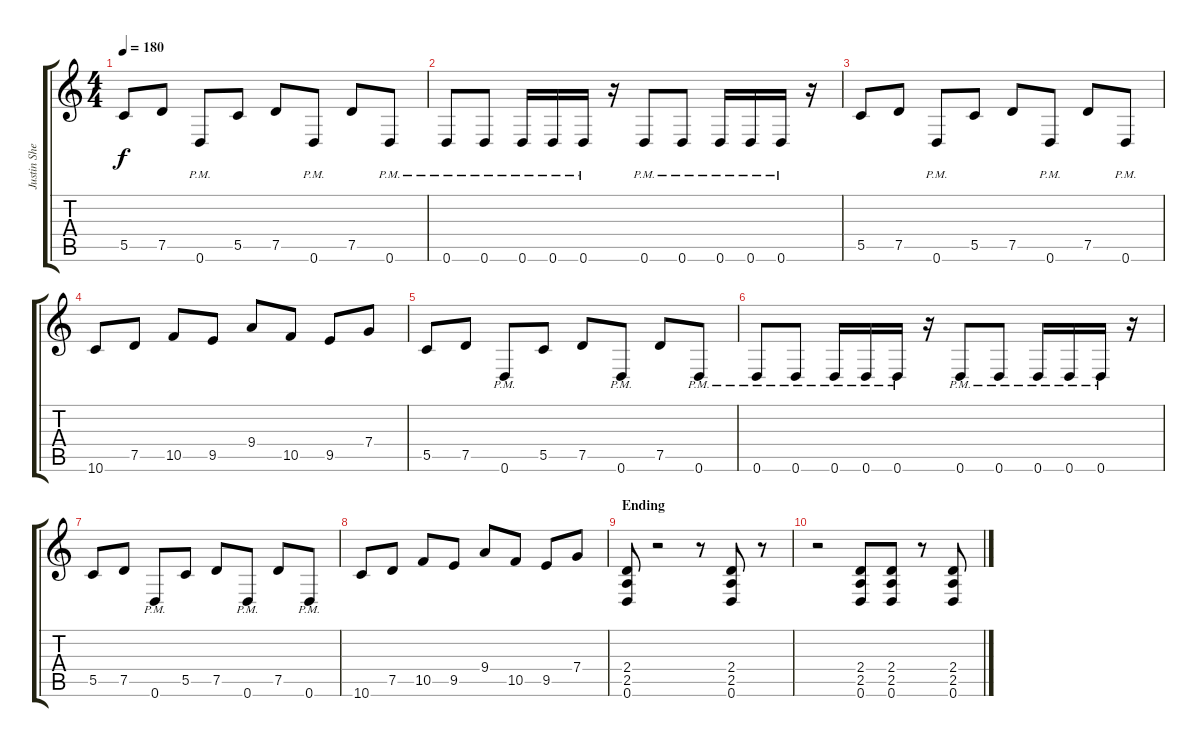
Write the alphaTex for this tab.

\track ("Justin Shekoski" "Justin She") {instrument distortionguitar}
\staff {score tabs}
\tuning (D4 A3 F3 C3 G2 D2) {hide}
\ts (4 4)
\tempo 180
\clef g2
\ks c
5.5.8{dy f} 7.5.8 0.6{pm}.8 5.5.8 7.5.8 0.6{pm}.8 7.5.8 0.6{pm}.8 |
0.6{pm}.8 0.6{pm}.8 0.6{pm}.16 0.6{pm}.16 0.6{pm}.16 r.16 0.6{pm}.8 0.6{pm}.8 0.6{pm}.16 0.6{pm}.16 0.6{pm}.16 r.16 |
5.5.8 7.5.8 0.6{pm}.8 5.5.8 7.5.8 0.6{pm}.8 7.5.8 0.6{pm}.8 |
10.6.8 7.5.8 10.5.8 9.5.8 9.4.8 10.5.8 9.5.8 7.4.8 |
5.5.8 7.5.8 0.6{pm}.8 5.5.8 7.5.8 0.6{pm}.8 7.5.8 0.6{pm}.8 |
0.6{pm}.8 0.6{pm}.8 0.6{pm}.16 0.6{pm}.16 0.6{pm}.16 r.16 0.6{pm}.8 0.6{pm}.8 0.6{pm}.16 0.6{pm}.16 0.6{pm}.16 r.16 |
5.5.8 7.5.8 0.6{pm}.8 5.5.8 7.5.8 0.6{pm}.8 7.5.8 0.6{pm}.8 |
10.6.8 7.5.8 10.5.8 9.5.8 9.4.8 10.5.8 9.5.8 7.4.8 |
\section ("" "Ending")
(2.4 2.5 0.6).8 r.2 r.8 (2.4 2.5 0.6).8 r.8 |
r.2 (2.4 2.5 0.6).8 (2.4 2.5 0.6).8 r.8 (2.4 2.5 0.6).8
